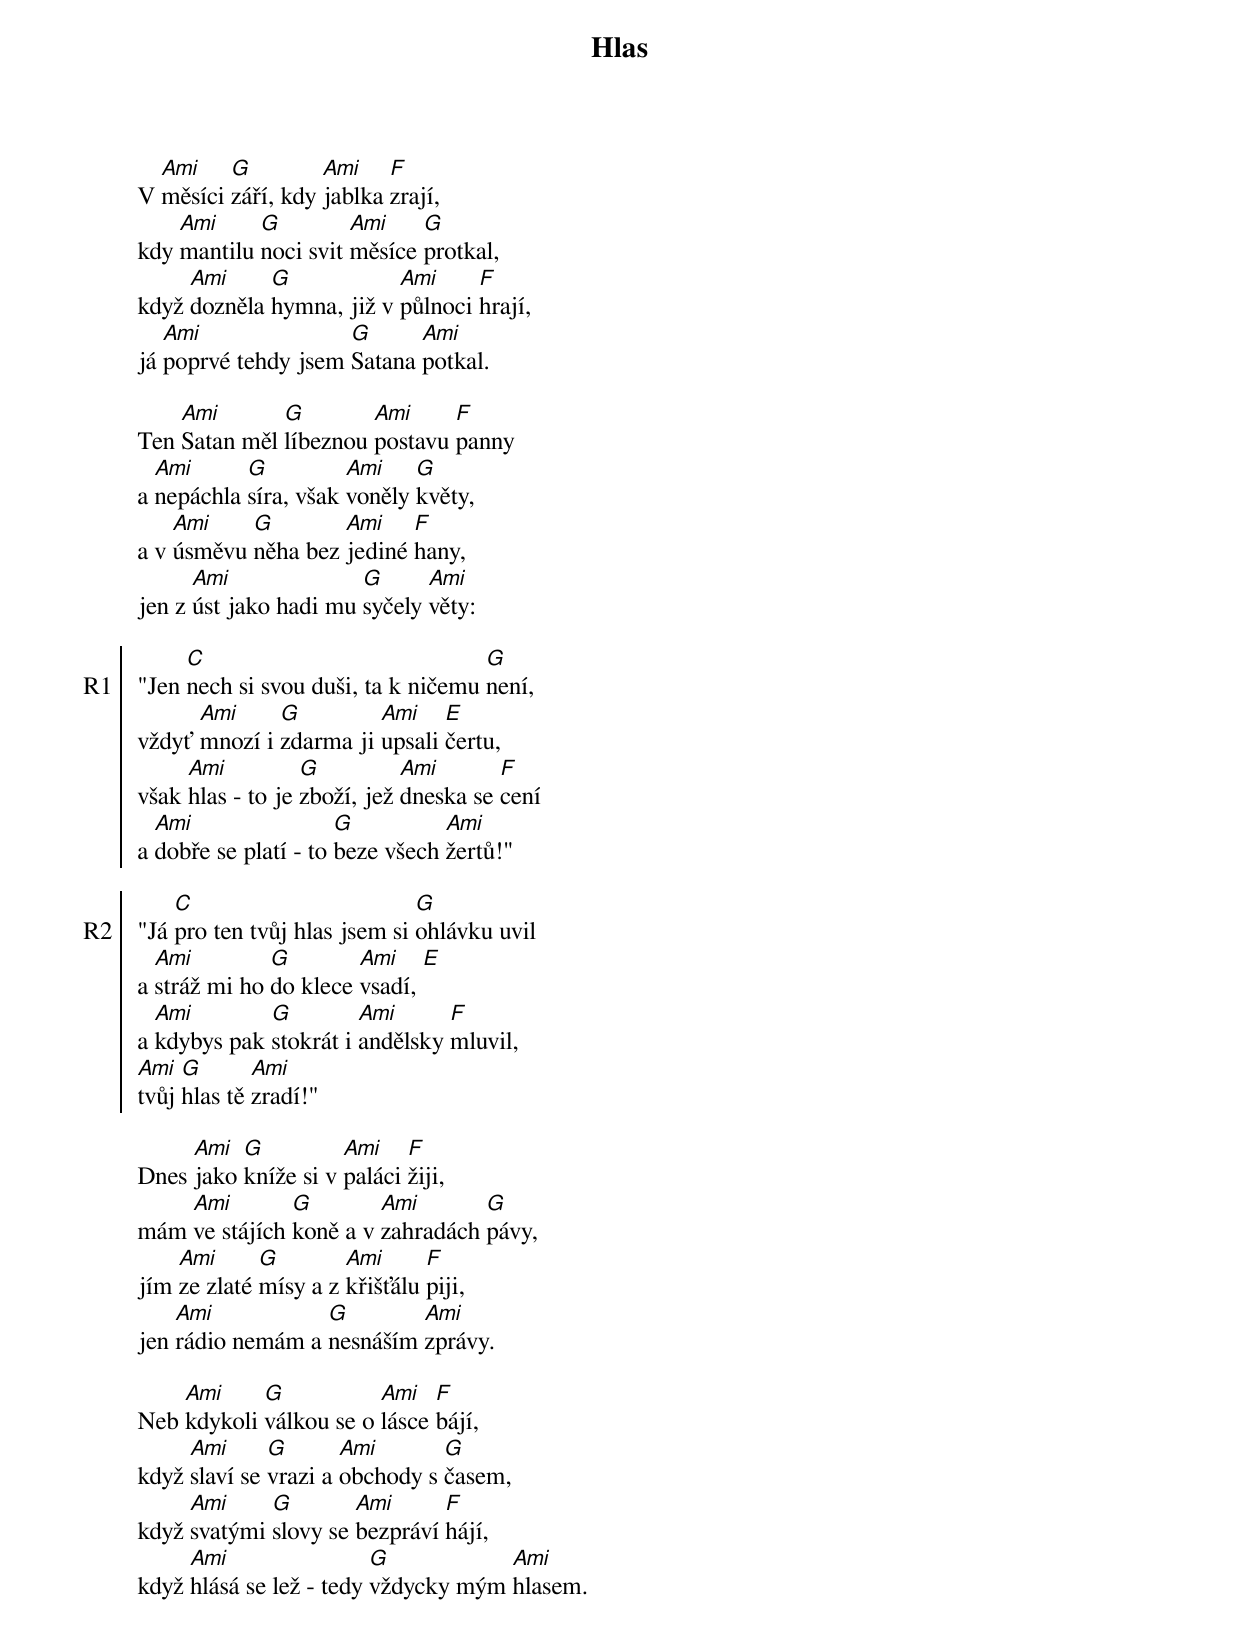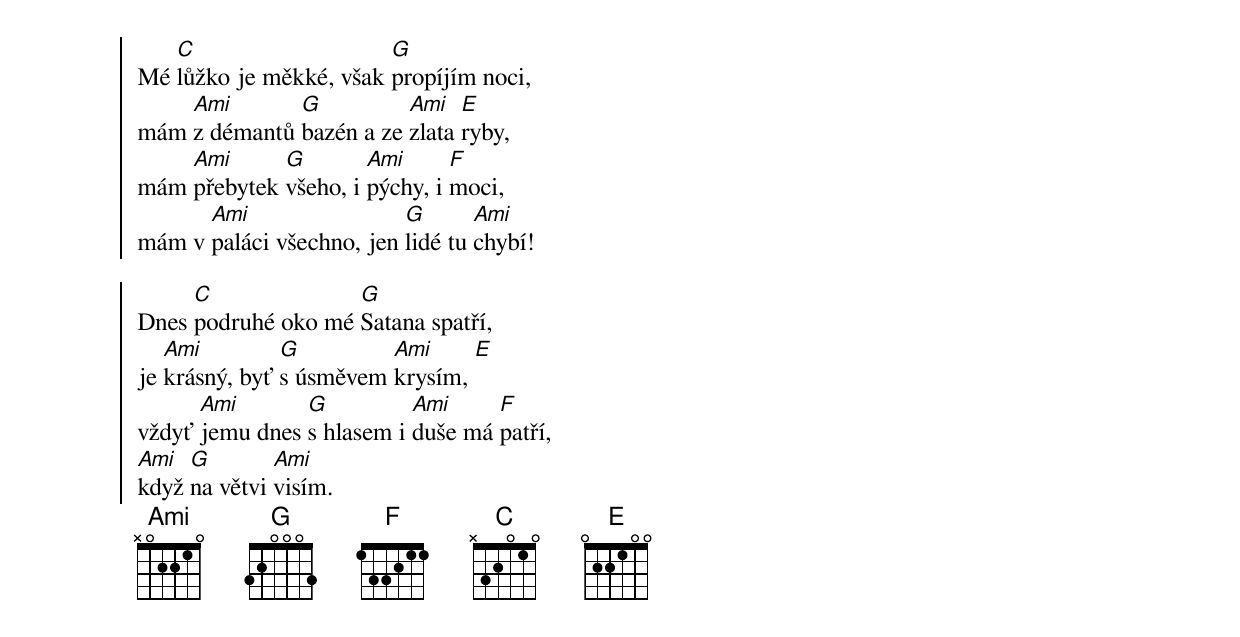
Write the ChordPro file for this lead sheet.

{title: Hlas}
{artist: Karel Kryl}
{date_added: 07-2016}
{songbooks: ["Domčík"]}
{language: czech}
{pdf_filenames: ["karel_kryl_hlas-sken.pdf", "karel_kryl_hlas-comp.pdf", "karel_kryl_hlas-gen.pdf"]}
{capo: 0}
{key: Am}
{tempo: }
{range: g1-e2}
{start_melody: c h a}
{start_of_verse}
V [Ami]měsíci [G]září, kdy [Ami]jablka [F]zrají,
kdy [Ami]mantilu [G]noci svit [Ami]měsíce [G]protkal,
když [Ami]dozněla [G]hymna, již v [Ami]půlnoci [F]hrají,
já [Ami]poprvé tehdy jsem [G]Satana [Ami]potkal.
{end_of_verse}

{start_of_verse}
Ten [Ami]Satan měl [G]líbeznou [Ami]postavu [F]panny
a [Ami]nepáchla [G]síra, však [Ami]voněly [G]květy,
a v [Ami]úsměvu [G]něha bez [Ami]jediné [F]hany,
jen z [Ami]úst jako hadi mu [G]syčely [Ami]věty:
{end_of_verse}

{start_of_chorus: R1}
"Jen [C]nech si svou duši, ta k ničemu [G]není,
vždyť [Ami]mnozí i [G]zdarma ji [Ami]upsali [E]čertu,
však [Ami]hlas - to je [G]zboží, jež [Ami]dneska se [F]cení
a [Ami]dobře se platí - to [G]beze všech [Ami]žertů!"
{end_of_chorus}

{start_of_chorus: R2}
"Já [C]pro ten tvůj hlas jsem si [G]ohlávku uvil
a [Ami]stráž mi ho [G]do klece [Ami]vsadí, [E]
a [Ami]kdybys pak [G]stokrát i [Ami]andělsky [F]mluvil,
[Ami]tvůj [G]hlas tě [Ami]zradí!"
{end_of_chorus}

{start_of_verse}
Dnes [Ami]jako [G]kníže si v [Ami]paláci [F]žiji,
mám [Ami]ve stájích [G]koně a v [Ami]zahradách [G]pávy,
jím [Ami]ze zlaté [G]mísy a z [Ami]křišťálu [F]piji,
jen [Ami]rádio nemám a [G]nesnáším [Ami]zprávy.
{end_of_verse}

{start_of_verse}
Neb [Ami]kdykoli [G]válkou se o [Ami]lásce [F]bájí,
když [Ami]slaví se [G]vrazi a [Ami]obchody s [G]časem,
když [Ami]svatými [G]slovy se [Ami]bezpráví [F]hájí,
když [Ami]hlásá se lež - tedy [G]vždycky mým [Ami]hlasem.
{end_of_verse}

{start_of_chorus}
Mé [C]lůžko je měkké, však [G]propíjím noci,
mám [Ami]z démantů [G]bazén a ze [Ami]zlata [E]ryby,
mám [Ami]přebytek [G]všeho, i [Ami]pýchy, i [F]moci,
mám v [Ami]paláci všechno, jen [G]lidé tu [Ami]chybí!
{end_of_chorus}

{start_of_chorus}
Dnes [C]podruhé oko mé [G]Satana spatří,
je [Ami]krásný, byť [G]s úsměvem [Ami]krysím, [E]
vždyť [Ami]jemu dnes [G]s hlasem i [Ami]duše má [F]patří,
[Ami]když [G]na větvi [Ami]visím.
{end_of_chorus}
